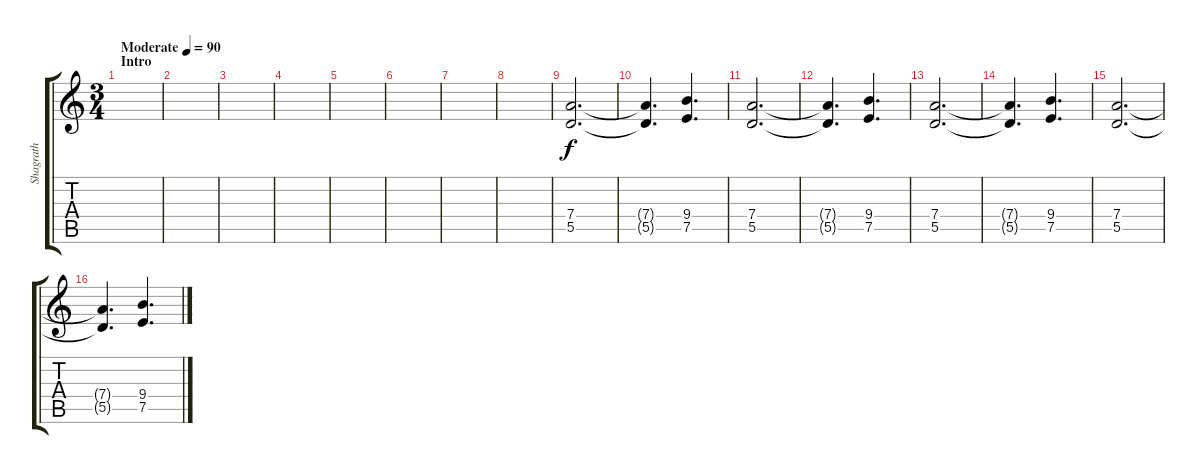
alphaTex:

\track ("Shagrath" "Shagrath") {instrument distortionguitar}
\staff {score tabs}
\tuning (E4 B3 G3 D3 A2 E2) {hide}
\ts (3 4)
\section ("" "Intro")
\tempo (90 "Moderate")
\clef g2
\ks c
|
|
|
|
|
|
|
|
(7.4 5.5).2{d} |
(7.4{t} 5.5{t}).4{d} (9.4 7.5).4{d} |
(7.4 5.5).2{d} |
(7.4{t} 5.5{t}).4{d} (9.4 7.5).4{d} |
(7.4 5.5).2{d} |
(7.4{t} 5.5{t}).4{d} (9.4 7.5).4{d} |
(7.4 5.5).2{d} |
(7.4{t} 5.5{t}).4{d} (9.4 7.5).4{d}
